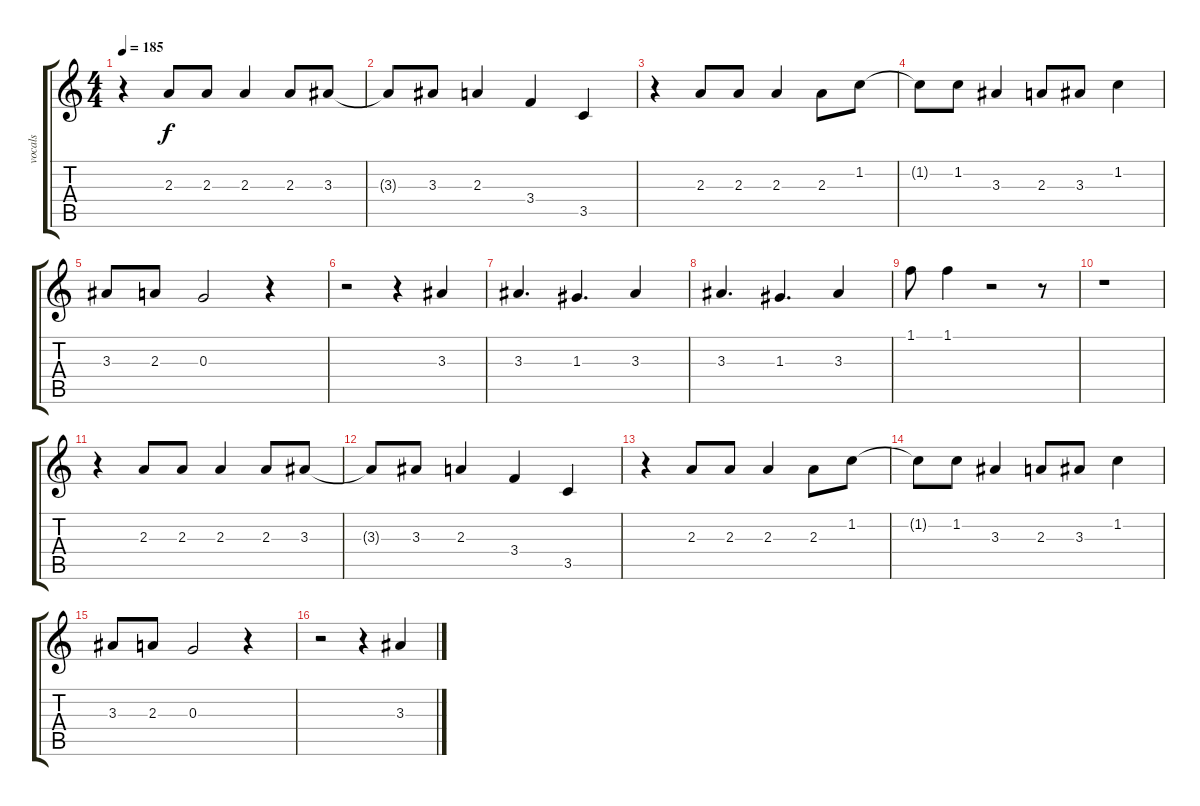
\track ("vocals" "vocals") {instrument distortionguitar}
\staff {score tabs}
\tuning (E4 B3 G3 D3 A2 E2) {hide}
\ts (4 4)
\tempo 185
\clef g2
\ks c
r.4{dy f} 2.3.8 2.3.8 2.3.4 2.3.8 3.3.8 |
3.3{t}.8 3.3.8 2.3.4 3.4.4 3.5.4 |
r.4 2.3.8 2.3.8 2.3.4 2.3.8 1.2.8 |
1.2{t}.8 1.2.8 3.3.4 2.3.8 3.3.8 1.2.4 |
3.3.8 2.3.8 0.3.2 r.4 |
r.2 r.4 3.3.4 |
3.3.4{d} 1.3.4{d} 3.3.4 |
3.3.4{d} 1.3.4{d} 3.3.4 |
1.1.8 1.1.4 r.2 r.8 |
r.1 |
r.4 2.3.8 2.3.8 2.3.4 2.3.8 3.3.8 |
3.3{t}.8 3.3.8 2.3.4 3.4.4 3.5.4 |
r.4 2.3.8 2.3.8 2.3.4 2.3.8 1.2.8 |
1.2{t}.8 1.2.8 3.3.4 2.3.8 3.3.8 1.2.4 |
3.3.8 2.3.8 0.3.2 r.4 |
r.2 r.4 3.3.4
